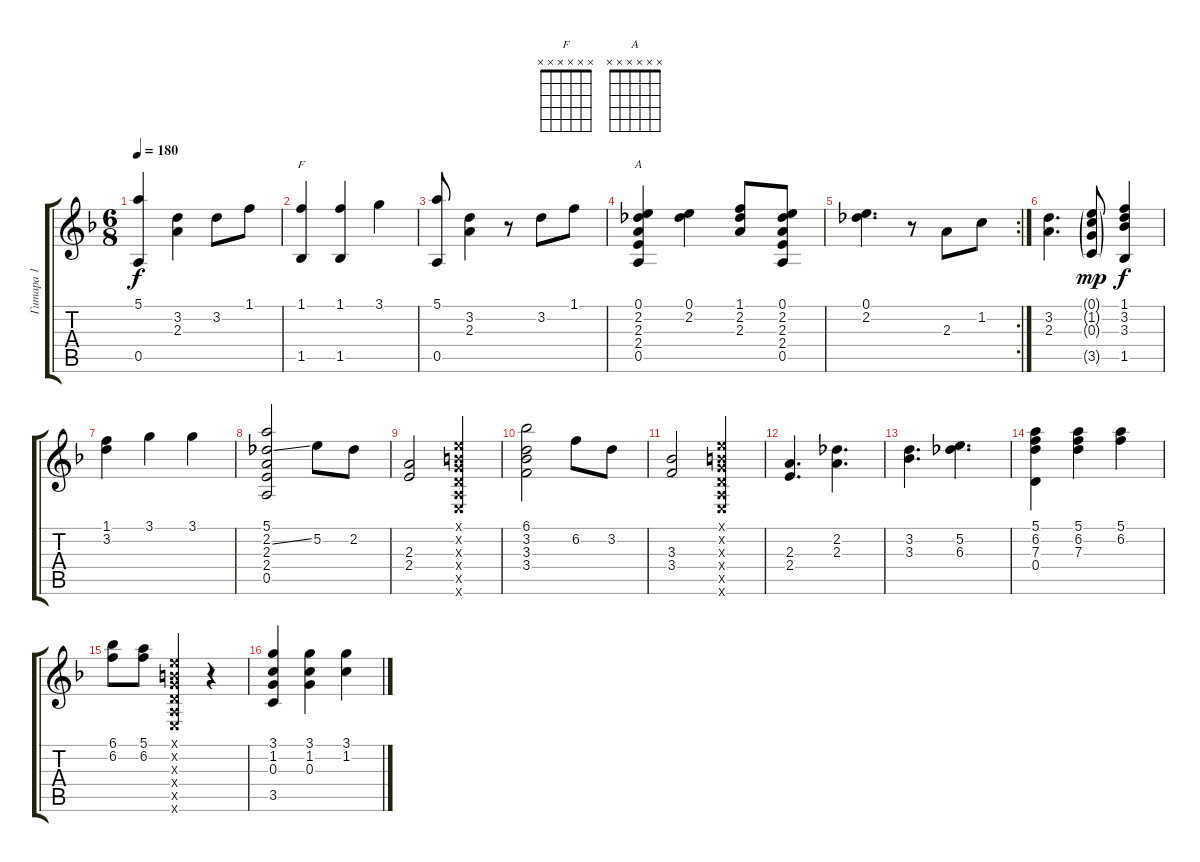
\track ("Гитара 1" "Гитара 1") {instrument acousticguitarsteel}
\staff {score tabs}
\tuning (E4 B3 G3 D3 A2 E2) {hide}
\chord ("F" x x x x x x)
\chord ("A" x x x x x x)
\ts (6 8)
\tempo 180
\clef g2
\ks f
(5.1 0.5).4{dy f} (3.2 2.3).4 3.2.8 1.1.8 |
(1.1 1.5).4{ch "F"} (1.1 1.5).4 3.1.4 |
(5.1 0.5).8 (3.2 2.3).4 r.8 3.2.8 1.1.8 |
(0.1 2.2 2.3 2.4 0.5).4{ch "A"} (0.1 2.2).4 (1.1 2.2 2.3).8 (0.1 2.2 2.3 2.4 0.5).8 |
\rc 2
(0.1 2.2).4{d} r.8 2.3.8 1.2.8 |
(3.2 2.3).4{d} (0.1{g} 1.2{g} 0.3{g} 3.5{g}).8{dy mp} (1.1 3.2 3.3 1.5).4{dy f} |
(1.1 3.2).4 3.1.4 3.1.4 |
(5.1 2.2{ss} 2.3 2.4 0.5).2 5.2.8 2.2.8 |
(2.3 2.4).2 (0.1{x} 0.2{x} 0.3{x} 0.4{x} 0.5{x} 0.6{x}).4 |
(6.1 3.2 3.3 3.4).2 6.2.8 3.2.8 |
(3.3 3.4).2 (0.1{x} 0.2{x} 0.3{x} 0.4{x} 0.5{x} 0.6{x}).4 |
(2.3 2.4).4{d} (2.2 2.3).4{d} |
(3.2 3.3).4{d} (5.2 6.3).4{d} |
(5.1 6.2 7.3 0.4).4 (5.1 6.2 7.3).4 (5.1 6.2).4 |
(6.1 6.2).8 (5.1 6.2).8 (0.1{x} 0.2{x} 0.3{x} 0.4{x} 0.5{x} 0.6{x}).4 r.4 |
(3.1 1.2 0.3 3.5).4 (3.1 1.2 0.3).4 (3.1 1.2).4
